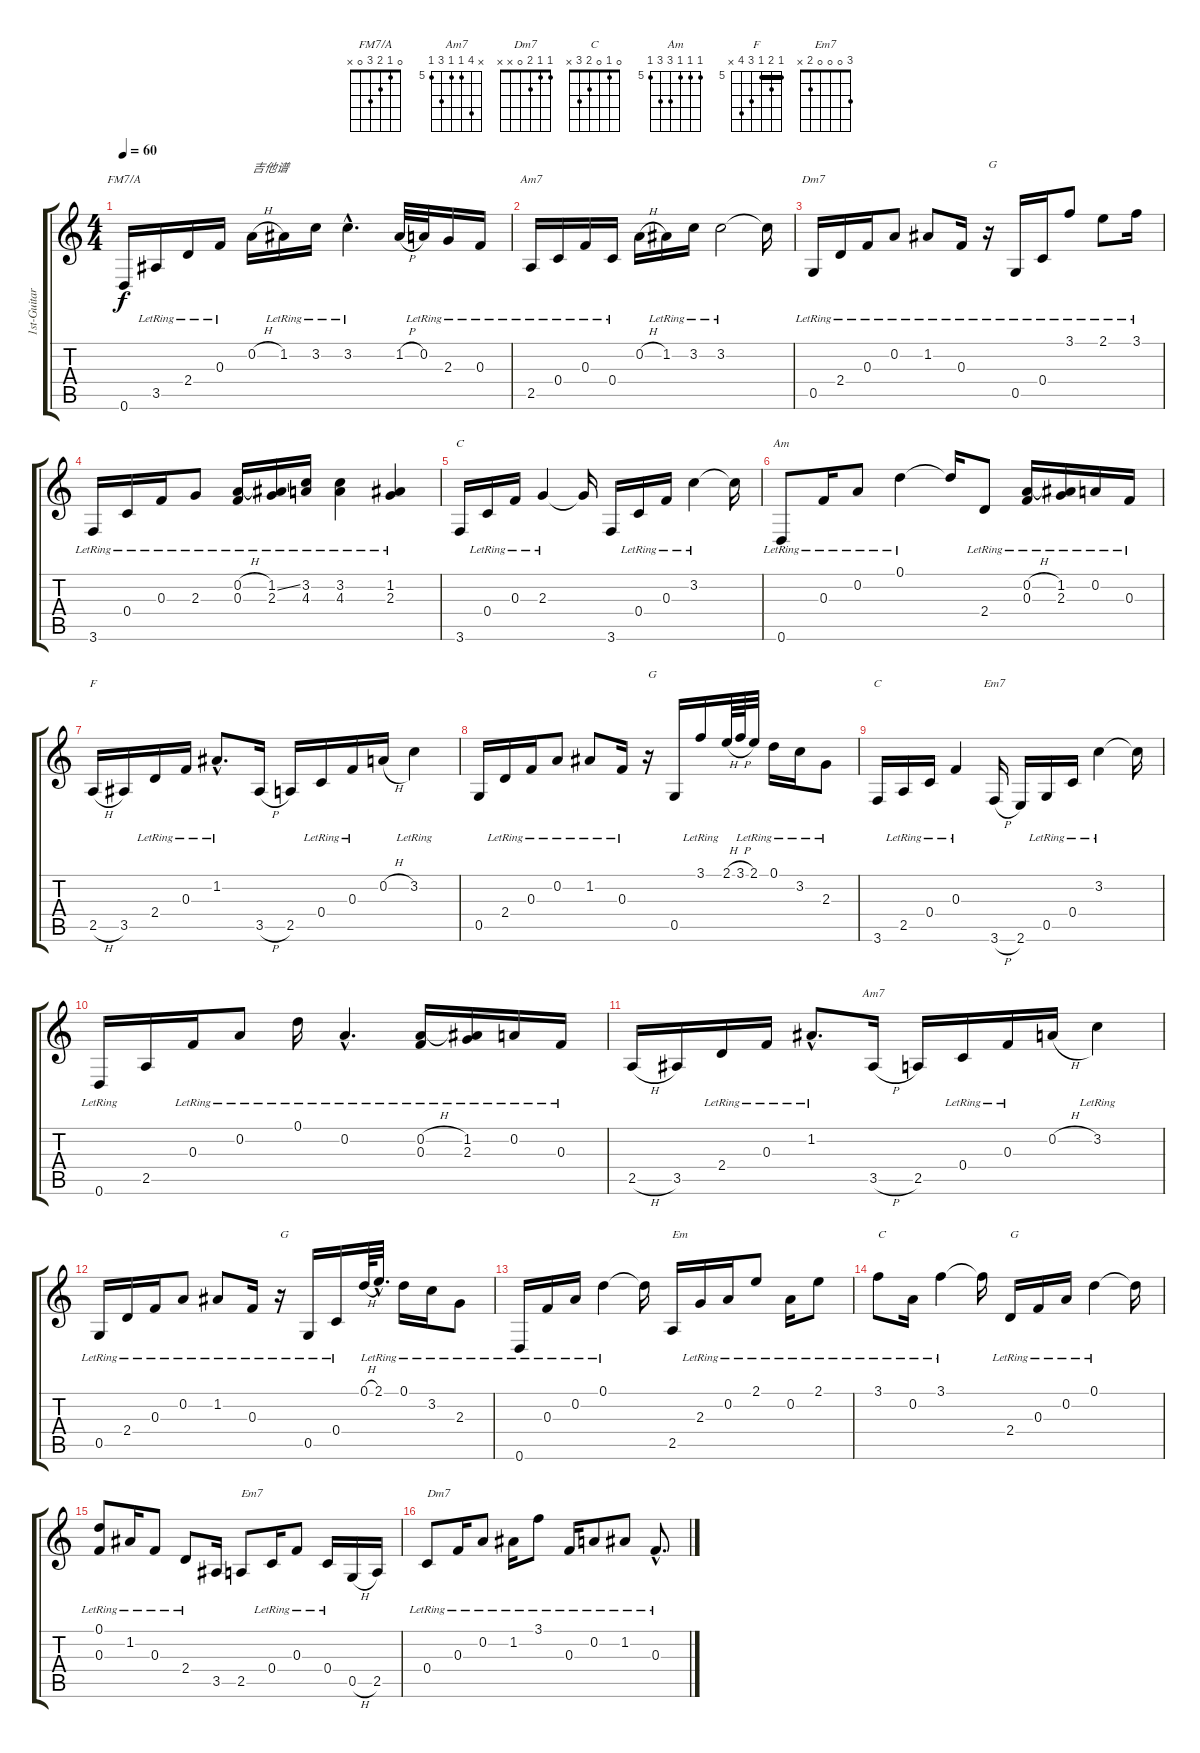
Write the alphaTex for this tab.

\track ("1st-Guitar" "1st-Guitar") {instrument acousticguitarsteel}
\staff {score tabs}
\tuning (D4 A3 F3 C3 G2 D2) {hide}
\chord ("FM7/A" 0 1 2 3 0 x)
\chord ("Am7" 0 1 0 2 0 x)
\chord ("Dm7" 1 1 2 0 x x)
\chord ("C" 3 5 5 5 3 3) {firstfret 3 barre 3}
\chord ("Am" 5 5 5 7 7 5) {firstfret 5}
\chord ("F" 5 6 5 7 8 x) {firstfret 5 barre 5}
\chord ("C" 0 1 0 2 3 x)
\chord ("Em7" 3 0 0 0 2 x)
\chord ("Am7" x 8 5 5 7 5) {firstfret 5}
\ts (4 4)
\tempo 60
\clef g2
\ks c
0.6.16{ch "FM7/A" dy f instrument acousticguitarsteel} 3.5{lr}.16 2.4{lr}.16 0.3{lr}.16 0.2{h}.16{txt "吉他谱"} 1.2{lr}.16 3.2{lr}.16 3.2{hac lr}.4{d} 1.2{h}.32 0.2{lr}.32 2.3{lr}.16 0.3{lr}.16 |
2.5{lr}.16{ch "Am7"} 0.4{lr}.16 0.3{lr}.16 0.4{lr}.16 0.2{h}.16 1.2{lr}.16 3.2{lr}.16 3.2{lr}.2 3.2{t}.16 |
0.5{lr}.16{ch "Dm7"} 2.4{lr}.16 0.3{lr}.16 0.2{lr}.8 1.2{lr}.8 0.3{lr}.16 r.16{txt "G"} 0.5{lr}.16 0.4{lr}.16 3.1{lr}.8 2.1{lr}.8 3.1{lr}.16 |
3.6{lr}.16 0.4{lr}.16 0.3{lr}.16 2.3{lr}.8 (0.2{h} 0.3{lr}).16 (1.2{ss} 2.3{lr}).16 (3.2{lr} 4.3{lr}).16 (3.2{lr} 4.3{lr}).4 (1.2{lr} 2.3{lr}).4 |
3.6.16{ch "C"} 0.4{lr}.16 0.3{lr}.16 2.3{lr}.4 2.3{t}.16 3.6.16 0.4{lr}.16 0.3{lr}.16 3.2{lr}.4 3.2{t}.16 |
0.6{lr}.8{ch "Am"} 0.3{lr}.16 0.2{lr}.8 0.1{lr}.4 0.1{t}.16 2.4{lr}.8 (0.2{h} 0.3{lr}).16 (1.2{lr} 2.3{lr}).16 0.2{lr}.16 0.3{lr}.16 |
2.5{h}.16{ch "F"} 3.5.16 2.4{lr}.16 0.3{lr}.16 1.2{hac lr}.8{d} 3.5{h}.16 2.5.16 0.4{lr}.16 0.3{lr}.16 0.2{h}.16 3.2{lr}.4 |
0.5.16 2.4{lr}.16 0.3{lr}.16 0.2{lr}.8 1.2{lr}.8 0.3{lr}.16 r.16{txt "G"} 0.5.16 3.1{lr}.16 2.1{h}.64 3.1{h}.64 2.1{lr}.32 0.1{lr}.16 3.2{lr}.16 2.3{lr}.8 |
3.6.16{ch "C"} 2.5{lr}.16 0.4{lr}.16 0.3{lr}.4 3.6{h}.16{ch "Em7"} 2.6.16 0.5{lr}.16 0.4{lr}.16 3.2{lr}.4 3.2{t}.16 |
0.6{lr}.16 2.5.16 0.3{lr}.16 0.2{lr}.8 0.1{lr}.16 0.2{hac lr}.4{d} (0.2{h} 0.3{lr}).16 (1.2{lr} 2.3{lr}).16 0.2{lr}.16 0.3{lr}.16 |
2.5{h}.16 3.5.16 2.4{lr}.16 0.3{lr}.16 1.2{hac lr}.8{d} 3.5{h}.16{ch "Am7"} 2.5.16 0.4{lr}.16 0.3{lr}.16 0.2{h}.16 3.2{lr}.4 |
0.5{lr}.16 2.4{lr}.16 0.3{lr}.16 0.2{lr}.8 1.2{lr}.8 0.3{lr}.16 r.16{txt "G"} 0.5{lr}.16 0.4{lr}.16 0.1{h}.64 2.1{hac lr}.32{d} 0.1{lr}.16 3.2{lr}.16 2.3{lr}.8 |
0.6{lr}.16 0.3{lr}.16 0.2{lr}.16 0.1{lr}.4 0.1{t}.16 2.5.16{txt "Em"} 2.3{lr}.16 0.2{lr}.16 2.1{lr}.8 0.2{lr}.16 2.1{lr}.8 |
3.1{lr}.8{txt "C"} 0.2{lr}.16 3.1{lr}.4 3.1{t}.16 2.4{lr}.16{txt "G"} 0.3{lr}.16 0.2{lr}.16 0.1{lr}.4 0.1{t}.16 |
(0.1{lr} 0.3{lr}).8 1.2{lr}.16 0.3{lr}.8 2.4{lr}.8 3.5.16 2.5.8{txt "Em7"} 0.4{lr}.16 0.3{lr}.8 0.4{lr}.16 0.5{h}.16 2.5.16 |
0.4{lr}.8{txt "Dm7"} 0.3{lr}.16 0.2{lr}.8 1.2{lr}.16 3.1{lr}.8 0.3{lr}.16 0.2{lr}.8 1.2{lr}.8 0.3{hac lr}.8{d}
